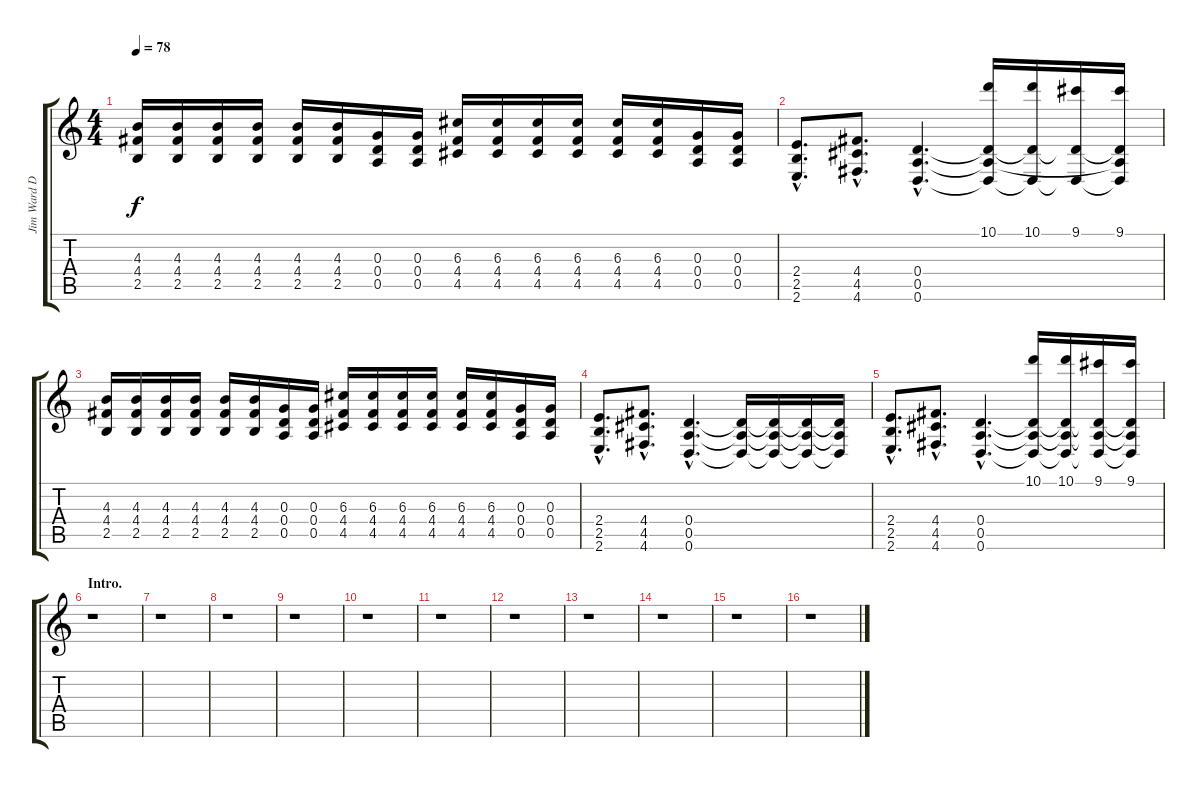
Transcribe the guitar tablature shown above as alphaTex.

\track ("Jim Ward Dirty" "Jim Ward D") {instrument distortionguitar}
\staff {score tabs}
\tuning (E4 B3 G3 D3 A2 D2) {hide}
\ts (4 4)
\tempo 78
\clef g2
\ks c
(4.3 4.4 2.5).16{dy f} (4.3 4.4 2.5).16 (4.3 4.4 2.5).16 (4.3 4.4 2.5).16 (4.3 4.4 2.5).16 (4.3 4.4 2.5).16 (0.3 0.4 0.5).16 (0.3 0.4 0.5).16 (6.3 4.4 4.5).16 (6.3 4.4 4.5).16 (6.3 4.4 4.5).16 (6.3 4.4 4.5).16 (6.3 4.4 4.5).16 (6.3 4.4 4.5).16 (0.3 0.4 0.5).16 (0.3 0.4 0.5).16 |
(2.4{hac} 2.5{hac} 2.6{hac}).8{d} (4.4{hac} 4.5{hac} 4.6{hac}).8{d} (0.4{hac} 0.5{hac} 0.6{hac}).4{d} (10.1 0.4{t} 0.5{t} 0.6{t}).16 (10.1 0.4{t} 0.6{t}).16 (9.1 0.4{t} 0.6{t}).16 (9.1 0.4{t} 0.5{t} 0.6{t}).16 |
(4.3 4.4 2.5).16 (4.3 4.4 2.5).16 (4.3 4.4 2.5).16 (4.3 4.4 2.5).16 (4.3 4.4 2.5).16 (4.3 4.4 2.5).16 (0.3 0.4 0.5).16 (0.3 0.4 0.5).16 (6.3 4.4 4.5).16 (6.3 4.4 4.5).16 (6.3 4.4 4.5).16 (6.3 4.4 4.5).16 (6.3 4.4 4.5).16 (6.3 4.4 4.5).16 (0.3 0.4 0.5).16 (0.3 0.4 0.5).16 |
(2.4{hac} 2.5{hac} 2.6{hac}).8{d} (4.4{hac} 4.5{hac} 4.6{hac}).8{d} (0.4{hac} 0.5{hac} 0.6{hac}).4{d} (0.4{t} 0.5{t} 0.6{t}).16 (0.4{t} 0.5{t} 0.6{t}).16 (0.4{t} 0.5{t} 0.6{t}).16 (0.4{t} 0.5{t} 0.6{t}).16 |
(2.4{hac} 2.5{hac} 2.6{hac}).8{d} (4.4{hac} 4.5{hac} 4.6{hac}).8{d} (0.4{hac} 0.5{hac} 0.6{hac}).4{d} (10.1 0.4{t} 0.5{t} 0.6{t}).16 (10.1 0.4{t} 0.5{t} 0.6{t}).16 (9.1 0.4{t} 0.5{t} 0.6{t}).16 (9.1 0.4{t} 0.5{t} 0.6{t}).16 |
\section ("" "Intro.")
r.1 |
r.1 |
r.1 |
r.1 |
r.1 |
r.1 |
r.1 |
r.1 |
r.1 |
r.1 |
r.1
